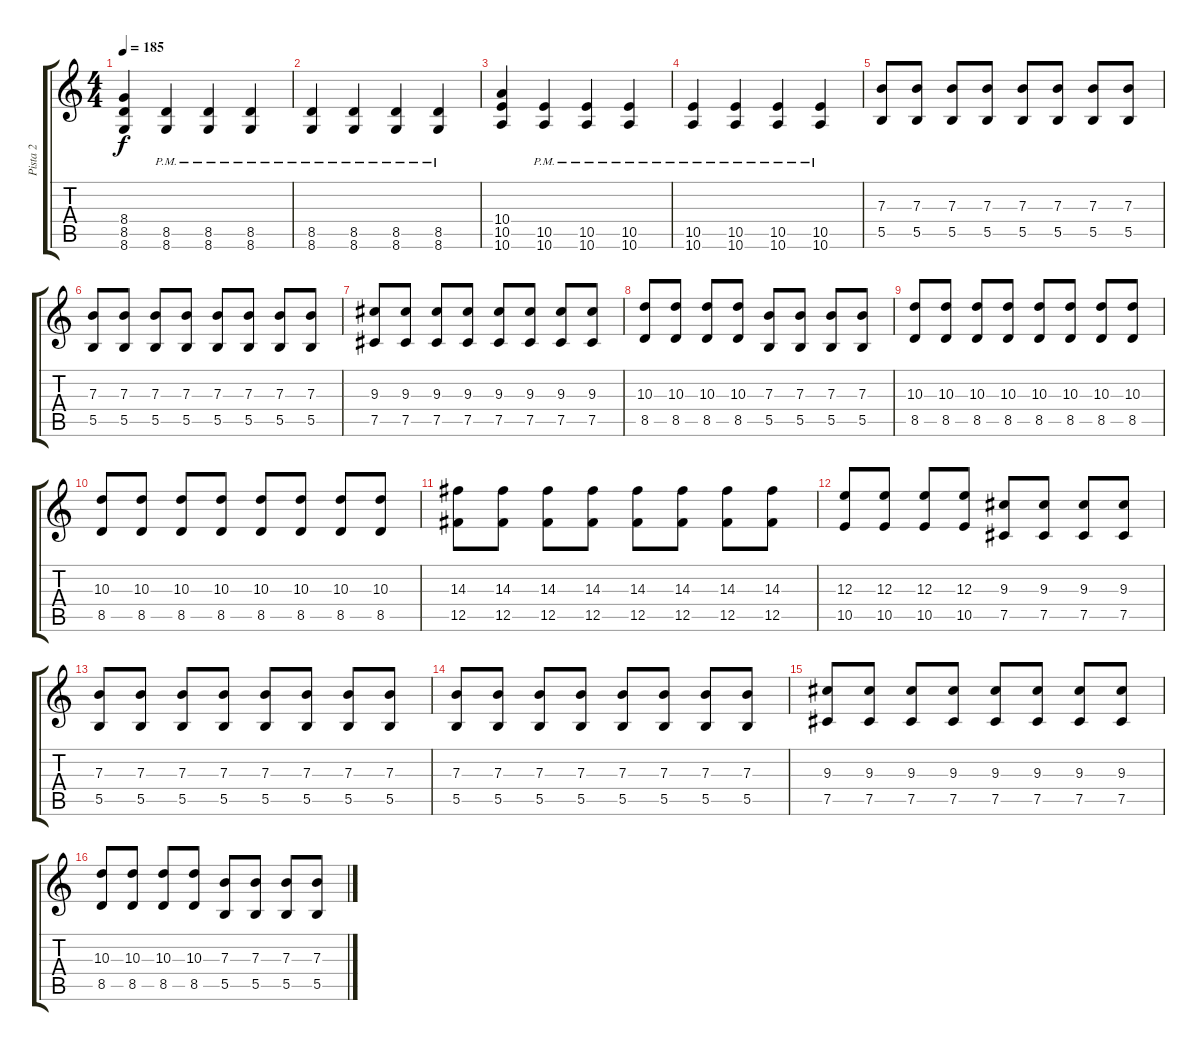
\track ("Pista 2" "Pista 2") {instrument distortionguitar}
\staff {score tabs}
\tuning (Db4 Ab3 E3 B2 Gb2 B1) {hide}
\ts (4 4)
\tempo 185
\clef g2
\ks c
(8.4 8.5 8.6).4{dy f} (8.5{pm} 8.6{pm}).4 (8.5{pm} 8.6{pm}).4 (8.5{pm} 8.6{pm}).4 |
(8.5{pm} 8.6{pm}).4 (8.5{pm} 8.6{pm}).4 (8.5{pm} 8.6{pm}).4 (8.5{pm} 8.6{pm}).4 |
(10.4 10.5 10.6).4 (10.5{pm} 10.6{pm}).4 (10.5{pm} 10.6{pm}).4 (10.5{pm} 10.6{pm}).4 |
(10.5{pm} 10.6{pm}).4 (10.5{pm} 10.6{pm}).4 (10.5{pm} 10.6{pm}).4 (10.5{pm} 10.6{pm}).4 |
(7.3 5.5).8 (7.3 5.5).8 (7.3 5.5).8 (7.3 5.5).8 (7.3 5.5).8 (7.3 5.5).8 (7.3 5.5).8 (7.3 5.5).8 |
(7.3 5.5).8 (7.3 5.5).8 (7.3 5.5).8 (7.3 5.5).8 (7.3 5.5).8 (7.3 5.5).8 (7.3 5.5).8 (7.3 5.5).8 |
(9.3 7.5).8 (9.3 7.5).8 (9.3 7.5).8 (9.3 7.5).8 (9.3 7.5).8 (9.3 7.5).8 (9.3 7.5).8 (9.3 7.5).8 |
(10.3 8.5).8 (10.3 8.5).8 (10.3 8.5).8 (10.3 8.5).8 (7.3 5.5).8 (7.3 5.5).8 (7.3 5.5).8 (7.3 5.5).8 |
(10.3 8.5).8 (10.3 8.5).8 (10.3 8.5).8 (10.3 8.5).8 (10.3 8.5).8 (10.3 8.5).8 (10.3 8.5).8 (10.3 8.5).8 |
(10.3 8.5).8 (10.3 8.5).8 (10.3 8.5).8 (10.3 8.5).8 (10.3 8.5).8 (10.3 8.5).8 (10.3 8.5).8 (10.3 8.5).8 |
(14.3 12.5).8 (14.3 12.5).8 (14.3 12.5).8 (14.3 12.5).8 (14.3 12.5).8 (14.3 12.5).8 (14.3 12.5).8 (14.3 12.5).8 |
(12.3 10.5).8 (12.3 10.5).8 (12.3 10.5).8 (12.3 10.5).8 (9.3 7.5).8 (9.3 7.5).8 (9.3 7.5).8 (9.3 7.5).8 |
(7.3 5.5).8 (7.3 5.5).8 (7.3 5.5).8 (7.3 5.5).8 (7.3 5.5).8 (7.3 5.5).8 (7.3 5.5).8 (7.3 5.5).8 |
(7.3 5.5).8 (7.3 5.5).8 (7.3 5.5).8 (7.3 5.5).8 (7.3 5.5).8 (7.3 5.5).8 (7.3 5.5).8 (7.3 5.5).8 |
(9.3 7.5).8 (9.3 7.5).8 (9.3 7.5).8 (9.3 7.5).8 (9.3 7.5).8 (9.3 7.5).8 (9.3 7.5).8 (9.3 7.5).8 |
(10.3 8.5).8 (10.3 8.5).8 (10.3 8.5).8 (10.3 8.5).8 (7.3 5.5).8 (7.3 5.5).8 (7.3 5.5).8 (7.3 5.5).8
